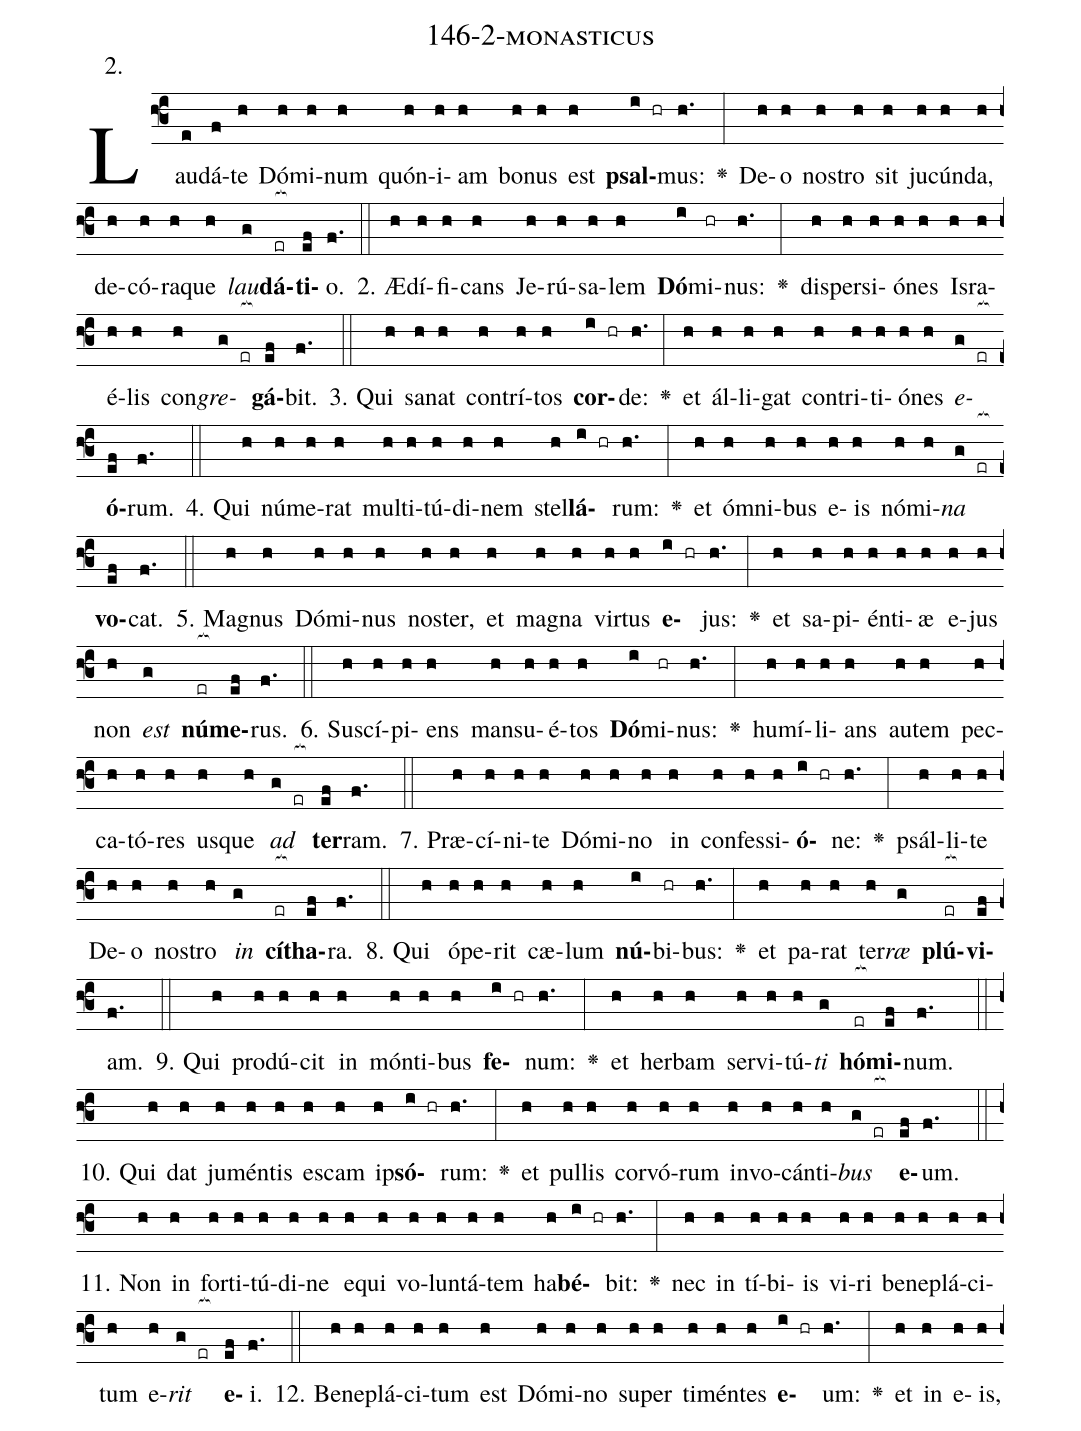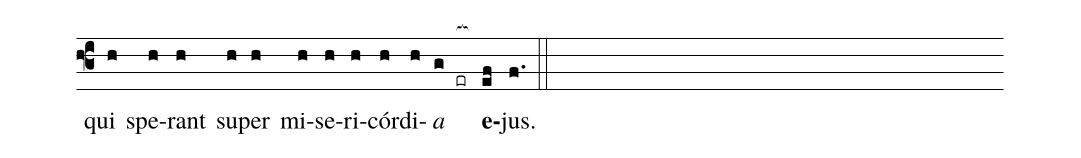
name: 146-2-monasticus;
annotation: 2.;
%%
(f3)Lau(e)dá(f)te(h) Dó(h)mi(h)num(h) quón(h)i(h)am(h) bo(h)nus(h) est(h) <b>psal</b>(i hr)mus:(h.) <v>\greheightstar</v>(:) De(h)o(h) nos(h)tro(h) sit(h) ju(h)cún(h)da,(h) de(h)có(h)ra(h)que(h) <i>lau</i>(g)<b>dá</b>(er[ocb:1{])<b>ti</b>(ef[ocb:0}])o.(f.) (::)
2. Æ(h)dí(h)fi(h)cans(h) Je(h)rú(h)sa(h)lem(h) <b>Dó</b>(i)mi(hr)nus:(h.) <v>\greheightstar</v>(:) di(h)sper(h)si(h)ó(h)nes(h) Is(h)ra(h)é(h)lis(h) con(h)<i>gre</i>(g er[ocb:1{])<b>gá</b>(ef[ocb:0}])bit.(f.) (::)
3. Qui(h) sa(h)nat(h) con(h)trí(h)tos(h) <b>cor</b>(i hr)de:(h.) <v>\greheightstar</v>(:) et(h) ál(h)li(h)gat(h) con(h)tri(h)ti(h)ó(h)nes(h) <i>e</i>(g er[ocb:1{])<b>ó</b>(ef[ocb:0}])rum.(f.) (::)
4. Qui(h) nú(h)me(h)rat(h) mul(h)ti(h)tú(h)di(h)nem(h) stel(h)<b>lá</b>(i hr)rum:(h.) <v>\greheightstar</v>(:) et(h) óm(h)ni(h)bus(h) e(h)is(h) nó(h)mi(h)<i>na</i>(g er[ocb:1{]) <b>vo</b>(ef[ocb:0}])cat.(f.) (::)
5. Ma(h)gnus(h) Dó(h)mi(h)nus(h) nos(h)ter,(h) et(h) ma(h)gna(h) vir(h)tus(h) <b>e</b>(i hr)jus:(h.) <v>\greheightstar</v>(:) et(h) sa(h)pi(h)én(h)ti(h)æ(h) e(h)jus(h) non(h) <i>est</i>(g) <b>nú</b>(er[ocb:1{])<b>me</b>(ef[ocb:0}])rus.(f.) (::)
6. Su(h)scí(h)pi(h)ens(h) man(h)su(h)é(h)tos(h) <b>Dó</b>(i)mi(hr)nus:(h.) <v>\greheightstar</v>(:) hu(h)mí(h)li(h)ans(h) au(h)tem(h) pec(h)ca(h)tó(h)res(h) us(h)que(h) <i>ad</i>(g er[ocb:1{]) <b>ter</b>(ef[ocb:0}])ram.(f.) (::)
7. Præ(h)cí(h)ni(h)te(h) Dó(h)mi(h)no(h) in(h) con(h)fes(h)si(h)<b>ó</b>(i hr)ne:(h.) <v>\greheightstar</v>(:) psál(h)li(h)te(h) De(h)o(h) nos(h)tro(h) <i>in</i>(g) <b>cí</b>(er[ocb:1{])<b>tha</b>(ef[ocb:0}])ra.(f.) (::)
8. Qui(h) ó(h)pe(h)rit(h) cæ(h)lum(h) <b>nú</b>(i)bi(hr)bus:(h.) <v>\greheightstar</v>(:) et(h) pa(h)rat(h) ter(h)<i>ræ</i>(g) <b>plú</b>(er[ocb:1{])<b>vi</b>(ef[ocb:0}])am.(f.) (::)
9. Qui(h) pro(h)dú(h)cit(h) in(h) món(h)ti(h)bus(h) <b>fe</b>(i hr)num:(h.) <v>\greheightstar</v>(:) et(h) her(h)bam(h) ser(h)vi(h)tú(h)<i>ti</i>(g) <b>hó</b>(er[ocb:1{])<b>mi</b>(ef[ocb:0}])num.(f.) (::)
10. Qui(h) dat(h) ju(h)mén(h)tis(h) es(h)cam(h) ip(h)<b>só</b>(i hr)rum:(h.) <v>\greheightstar</v>(:) et(h) pul(h)lis(h) cor(h)vó(h)rum(h) in(h)vo(h)cán(h)ti(h)<i>bus</i>(g er[ocb:1{]) <b>e</b>(ef[ocb:0}])um.(f.) (::)
11. Non(h) in(h) for(h)ti(h)tú(h)di(h)ne(h) e(h)qui(h) vo(h)lun(h)tá(h)tem(h) ha(h)<b>bé</b>(i hr)bit:(h.) <v>\greheightstar</v>(:) nec(h) in(h) tí(h)bi(h)is(h) vi(h)ri(h) be(h)ne(h)plá(h)ci(h)tum(h) e(h)<i>rit</i>(g er[ocb:1{]) <b>e</b>(ef[ocb:0}])i.(f.) (::)
12. Be(h)ne(h)plá(h)ci(h)tum(h) est(h) Dó(h)mi(h)no(h) su(h)per(h) ti(h)mén(h)tes(h) <b>e</b>(i hr)um:(h.) <v>\greheightstar</v>(:) et(h) in(h) e(h)is,(h) qui(h) spe(h)rant(h) su(h)per(h) mi(h)se(h)ri(h)cór(h)di(h)<i>a</i>(g er[ocb:1{]) <b>e</b>(ef[ocb:0}])jus.(f.) (::)
